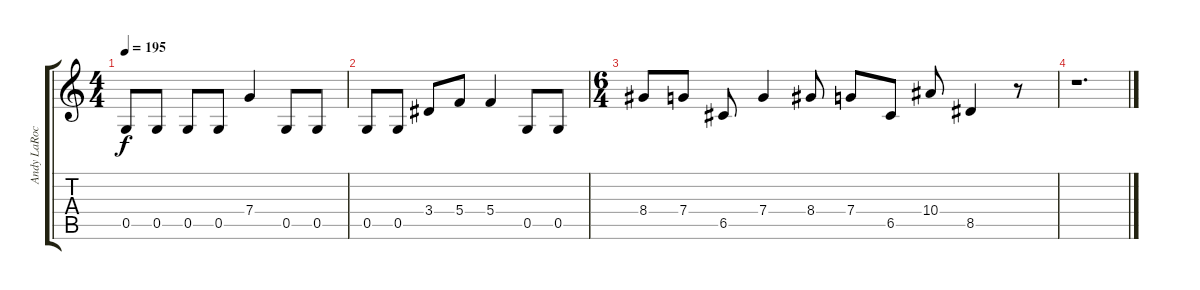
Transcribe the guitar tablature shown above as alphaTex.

\track ("Andy LaRocque" "Andy LaRoc") {instrument distortionguitar}
\staff {score tabs}
\tuning (D4 A3 F3 C3 G2 D2) {hide}
\ts (4 4)
\tempo 195
\clef g2
\ks c
0.5.8{dy f} 0.5.8 0.5.8 0.5.8 7.4.4 0.5.8 0.5.8 |
0.5.8 0.5.8 3.4.8 5.4.8 5.4.4 0.5.8 0.5.8 |
\ts (6 4)
8.4.8 7.4.8 6.5.8 7.4.4 8.4.8 7.4.8 6.5.8 10.4.8 8.5.4 r.8 |
r.1{d}
